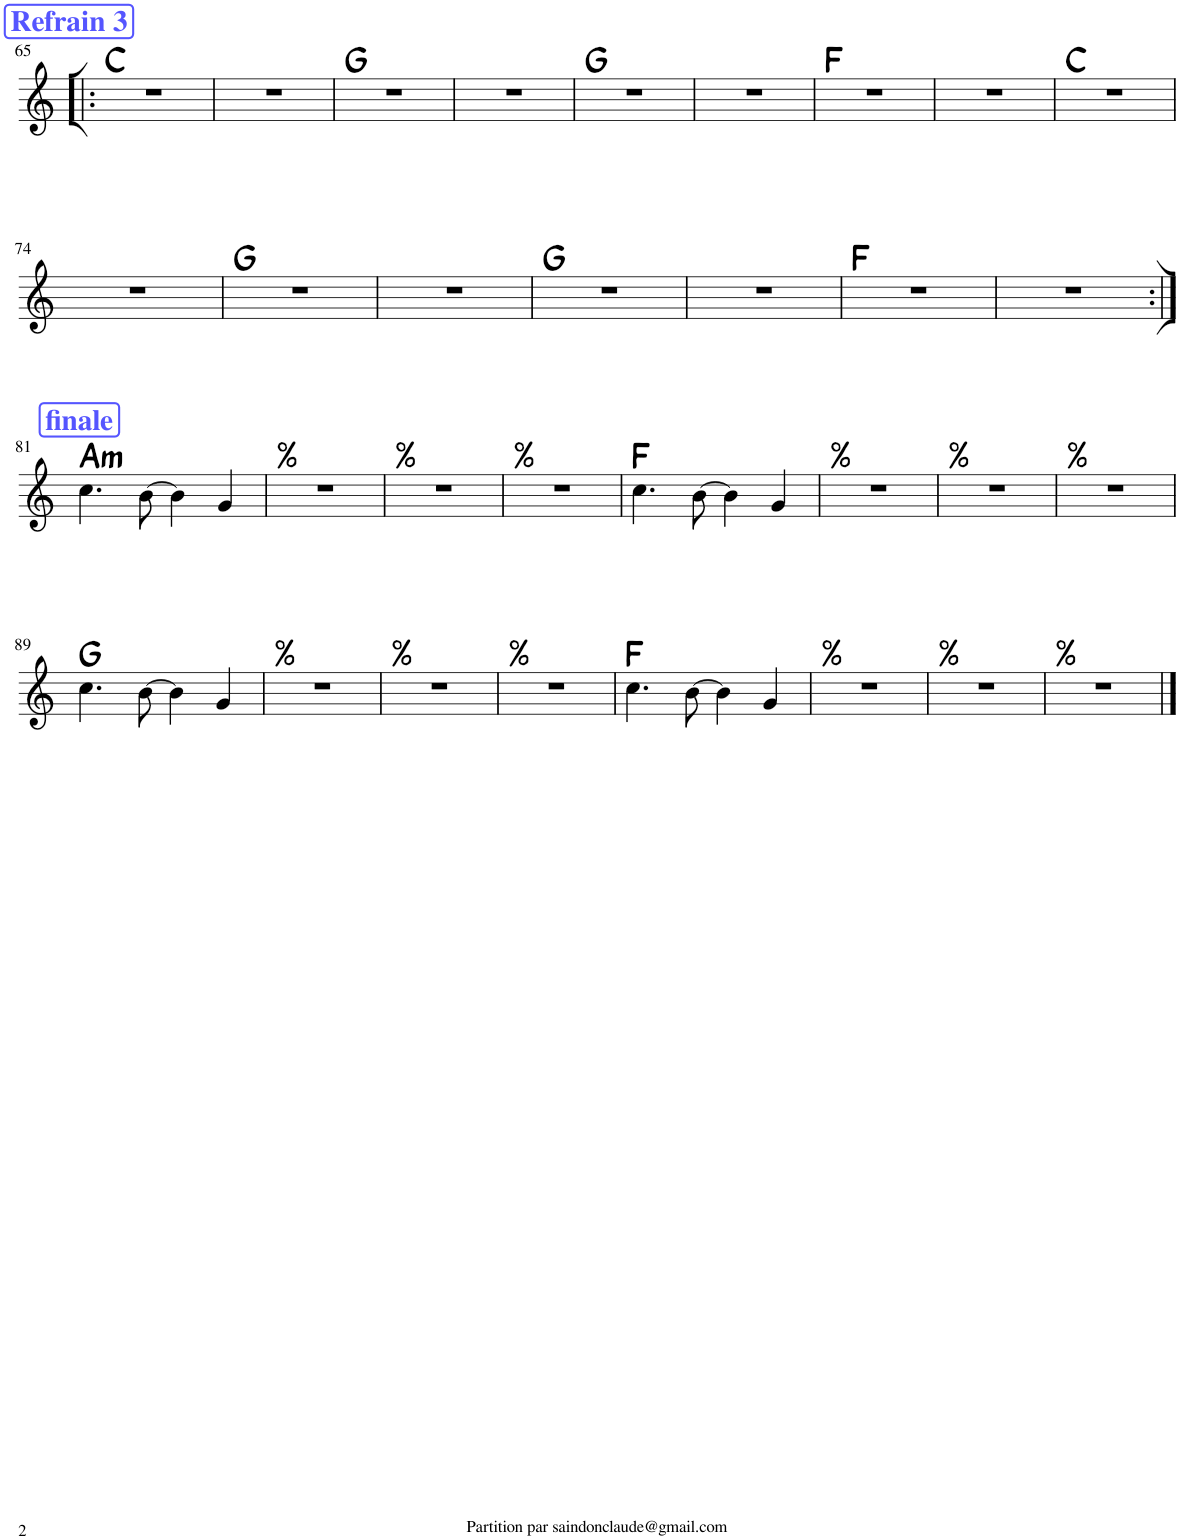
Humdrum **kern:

**kern	**harte
*part1	*part1
*staff1	*
*I"Piano	*
*I'Pno.	*
!!LO:PB:g=z
*clefG2	*
*k[]	*
*M4/4	*
!!LO:REH:place=s1:a:B:cj:color=#5555FF:fs=14:t=Refrain 3
=65!|:	=65!|:
1r	C:maj
=66	=66
1r	.
=67	=67
1r	G:maj
=68	=68
1r	.
=69	=69
1r	G:maj
=70	=70
1r	.
=71	=71
1r	F:maj
=72	=72
1r	.
=73	=73
1r	C:maj
!!LO:LB:g=z
=74	=74
1r	.
=75	=75
1r	G:maj
=76	=76
1r	.
=77	=77
1r	G:maj
=78	=78
1r	.
=79	=79
1r	F:maj
=80	=80
1r	.
!!LO:LB:g=z
!!LO:REH:place=s1:a:B:cj:color=#5555FF:fs=14:t=finale
=81:|!	=81:|!
!	!LO:H:kt=m
4.cc\	A:min
[8b\	.
4b\]	.
4g/	.
=82	=82
!	!LO:H:kt=%
1r	N
=83	=83
!	!LO:H:kt=%
1r	N
=84	=84
!	!LO:H:kt=%
1r	N
=85	=85
4.cc\	F:maj
[8b\	.
4b\]	.
4g/	.
=86	=86
!	!LO:H:kt=%
1r	N
=87	=87
!	!LO:H:kt=%
1r	N
=88	=88
!	!LO:H:kt=%
1r	N
!!LO:LB:g=z
=89	=89
4.cc\	G:maj
[8b\	.
4b\]	.
4g/	.
=90	=90
!	!LO:H:kt=%
1r	N
=91	=91
!	!LO:H:kt=%
1r	N
=92	=92
!	!LO:H:kt=%
1r	N
=93	=93
4.cc\	F:maj
[8b\	.
4b\]	.
4g/	.
=94	=94
!	!LO:H:kt=%
1r	N
=95	=95
!	!LO:H:kt=%
1r	N
=96	=96
!	!LO:H:kt=%
1r	N
==	==
*-	*-
